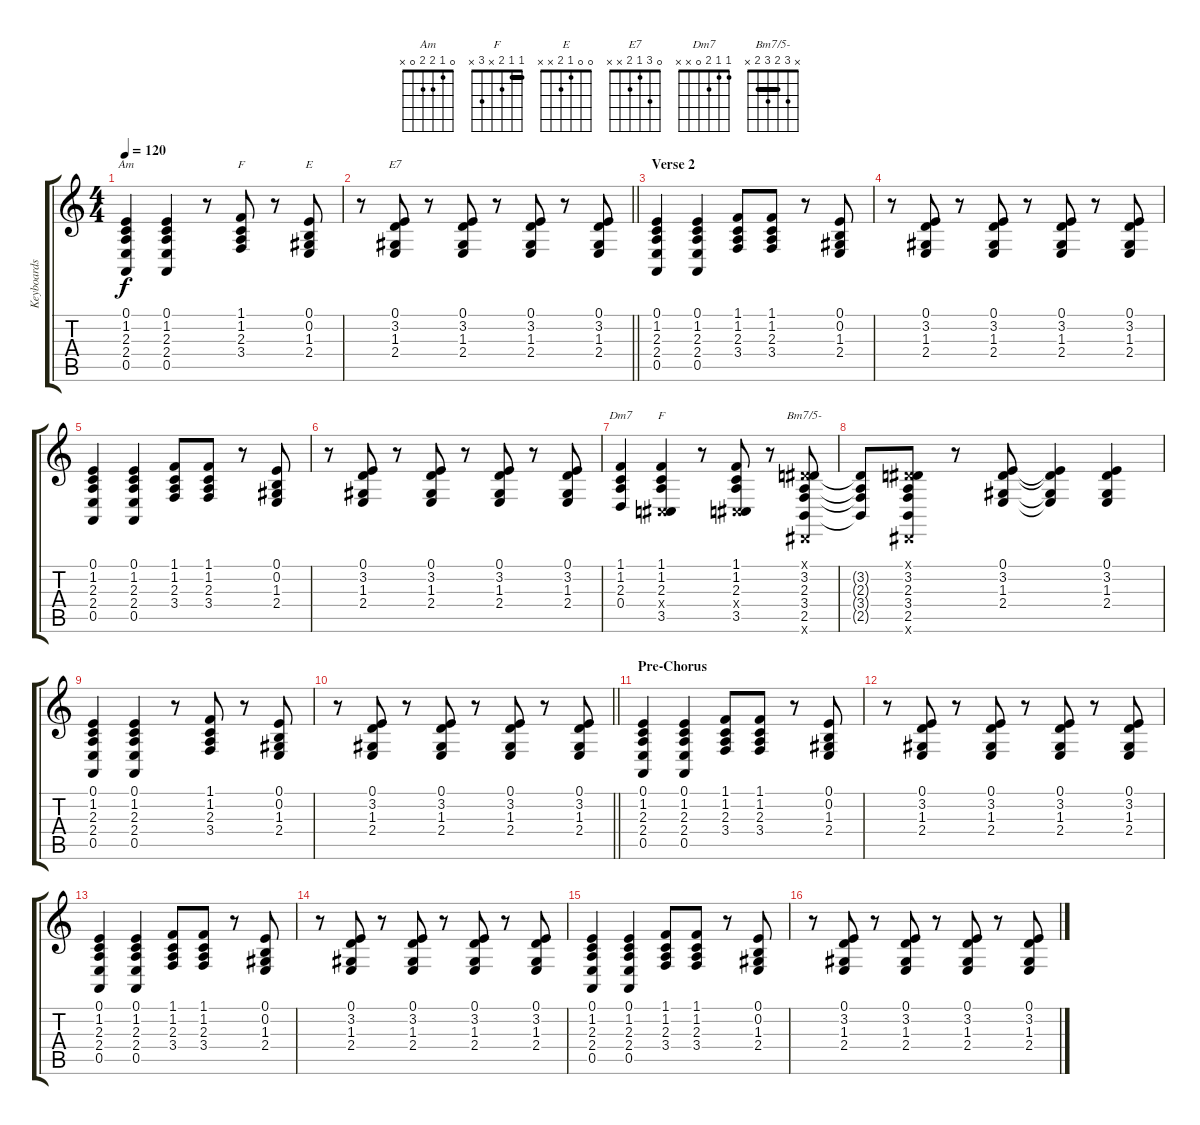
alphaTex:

\track ("Keyboards w/Guitar" "Keyboards ") {instrument electricgrandpiano}
\staff {score tabs}
\tuning (E4 B3 G3 D3 A2 E2) {hide}
\chord ("Am" 0 1 2 2 0 x)
\chord ("F" 1 1 2 3 x x) {barre 1}
\chord ("E" 0 0 1 2 x x)
\chord ("E7" 0 3 1 2 x x)
\chord ("Dm7" 1 1 2 0 x x)
\chord ("F" 1 1 2 x 3 x) {barre 1}
\chord ("Bm7/5-" x 3 2 3 2 x) {barre 2}
\ts (4 4)
\tempo 120
\clef g2
\ks c
(0.1 1.2 2.3 2.4 0.5).4{ch "Am" dy f} (0.1 1.2 2.3 2.4 0.5).4 r.8 (1.1 1.2 2.3 3.4).8{ch "F"} r.8 (0.1 0.2 1.3 2.4).8{ch "E"} |
\barLineRight lightlight
r.8 (0.1 3.2 1.3 2.4).8{ch "E7"} r.8 (0.1 3.2 1.3 2.4).8 r.8 (0.1 3.2 1.3 2.4).8 r.8 (0.1 3.2 1.3 2.4).8 |
\section ("" "Verse 2")
(0.1 1.2 2.3 2.4 0.5).4 (0.1 1.2 2.3 2.4 0.5).4 (1.1 1.2 2.3 3.4).8 (1.1 1.2 2.3 3.4).8 r.8 (0.1 0.2 1.3 2.4).8 |
r.8 (0.1 3.2 1.3 2.4).8 r.8 (0.1 3.2 1.3 2.4).8 r.8 (0.1 3.2 1.3 2.4).8 r.8 (0.1 3.2 1.3 2.4).8 |
(0.1 1.2 2.3 2.4 0.5).4 (0.1 1.2 2.3 2.4 0.5).4 (1.1 1.2 2.3 3.4).8 (1.1 1.2 2.3 3.4).8 r.8 (0.1 0.2 1.3 2.4).8 |
r.8 (0.1 3.2 1.3 2.4).8 r.8 (0.1 3.2 1.3 2.4).8 r.8 (0.1 3.2 1.3 2.4).8 r.8 (0.1 3.2 1.3 2.4).8 |
(1.1 1.2 2.3 0.4).4{ch "Dm7"} (1.1 1.2 2.3 -1.4{x} 3.5).4{ch "F"} r.8 (1.1 1.2 2.3 -1.4{x} 3.5).8 r.8 (-1.1{x} 3.2 2.3 3.4 2.5 -1.6{x}).8{ch "Bm7/5-"} |
(3.2{t} 2.3{t} 3.4{t} 2.5{t}).8 (-1.1{x} 3.2 2.3 3.4 2.5 -1.6{x}).8 r.8 (0.1 3.2 1.3 2.4).8 (0.1{t} 3.2{t} 1.3{t} 2.4{t}).4 (0.1 3.2 1.3 2.4).4 |
(0.1 1.2 2.3 2.4 0.5).4 (0.1 1.2 2.3 2.4 0.5).4 r.8 (1.1 1.2 2.3 3.4).8 r.8 (0.1 0.2 1.3 2.4).8 |
\barLineRight lightlight
r.8 (0.1 3.2 1.3 2.4).8 r.8 (0.1 3.2 1.3 2.4).8 r.8 (0.1 3.2 1.3 2.4).8 r.8 (0.1 3.2 1.3 2.4).8 |
\section ("" "Pre-Chorus")
(0.1 1.2 2.3 2.4 0.5).4 (0.1 1.2 2.3 2.4 0.5).4 (1.1 1.2 2.3 3.4).8 (1.1 1.2 2.3 3.4).8 r.8 (0.1 0.2 1.3 2.4).8 |
r.8 (0.1 3.2 1.3 2.4).8 r.8 (0.1 3.2 1.3 2.4).8 r.8 (0.1 3.2 1.3 2.4).8 r.8 (0.1 3.2 1.3 2.4).8 |
(0.1 1.2 2.3 2.4 0.5).4 (0.1 1.2 2.3 2.4 0.5).4 (1.1 1.2 2.3 3.4).8 (1.1 1.2 2.3 3.4).8 r.8 (0.1 0.2 1.3 2.4).8 |
r.8 (0.1 3.2 1.3 2.4).8 r.8 (0.1 3.2 1.3 2.4).8 r.8 (0.1 3.2 1.3 2.4).8 r.8 (0.1 3.2 1.3 2.4).8 |
(0.1 1.2 2.3 2.4 0.5).4 (0.1 1.2 2.3 2.4 0.5).4 (1.1 1.2 2.3 3.4).8 (1.1 1.2 2.3 3.4).8 r.8 (0.1 0.2 1.3 2.4).8 |
r.8 (0.1 3.2 1.3 2.4).8 r.8 (0.1 3.2 1.3 2.4).8 r.8 (0.1 3.2 1.3 2.4).8 r.8 (0.1 3.2 1.3 2.4).8
